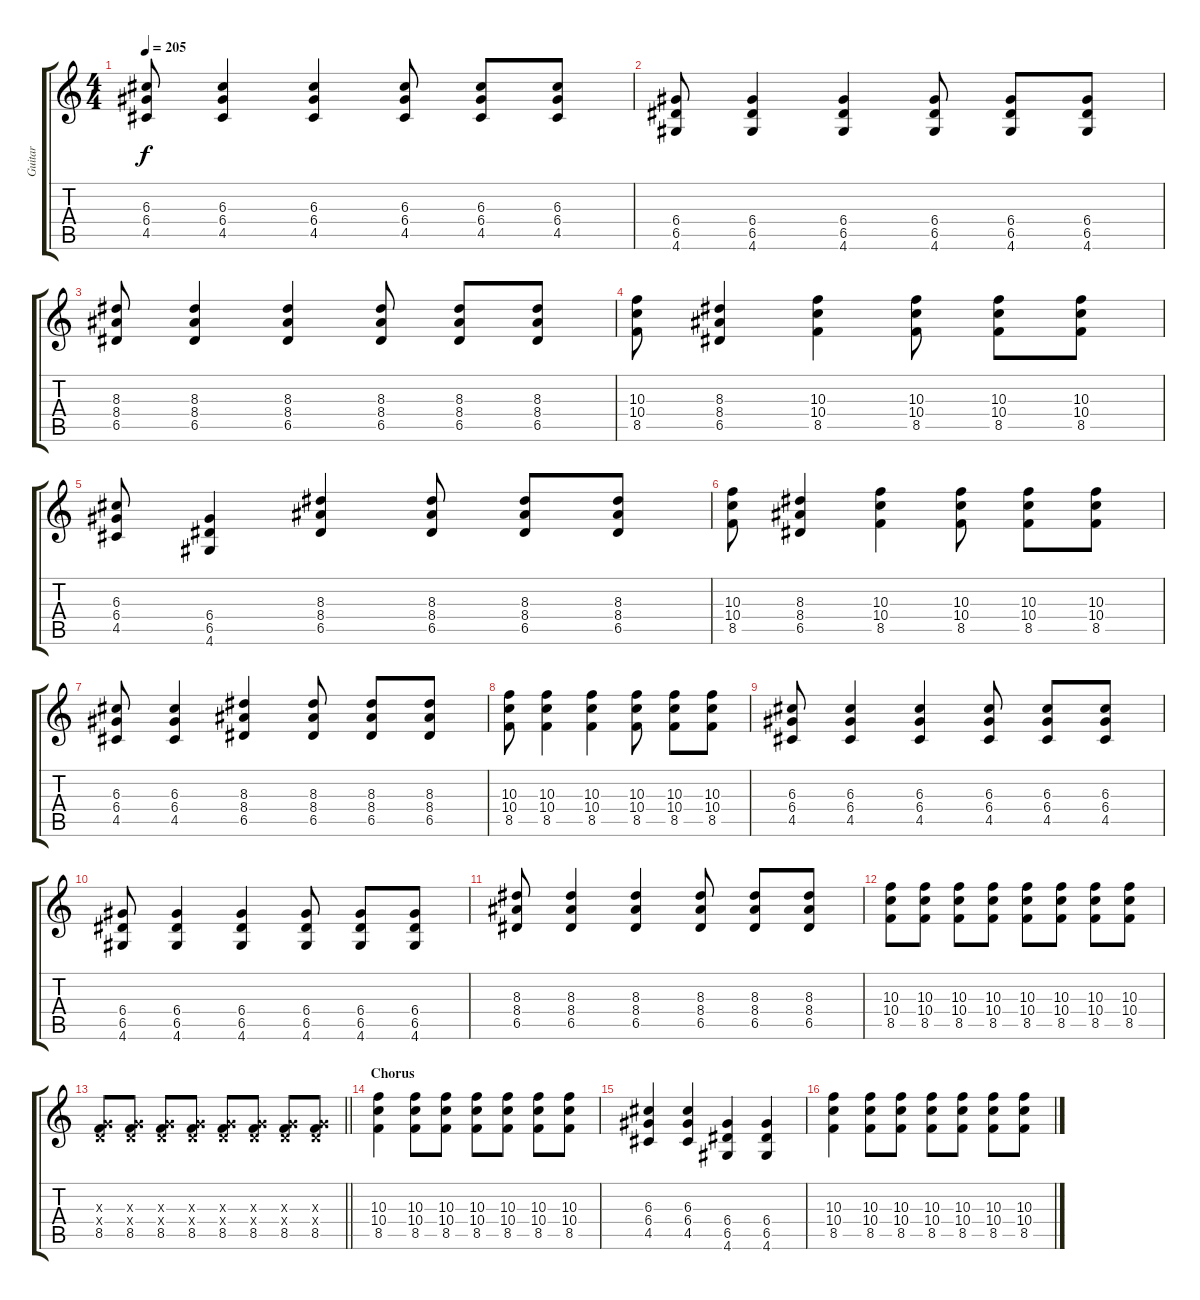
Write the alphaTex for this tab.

\track ("Guitar" "Guitar") {instrument distortionguitar}
\staff {score tabs}
\tuning (E4 B3 G3 D3 A2 E2) {hide}
\ts (4 4)
\tempo 205
\clef g2
\ks c
(6.3 6.4 4.5).8{dy f} (6.3 6.4 4.5).4 (6.3 6.4 4.5).4 (6.3 6.4 4.5).8 (6.3 6.4 4.5).8 (6.3 6.4 4.5).8 |
(6.4 6.5 4.6).8 (6.4 6.5 4.6).4 (6.4 6.5 4.6).4 (6.4 6.5 4.6).8 (6.4 6.5 4.6).8 (6.4 6.5 4.6).8 |
(8.3 8.4 6.5).8 (8.3 8.4 6.5).4 (8.3 8.4 6.5).4 (8.3 8.4 6.5).8 (8.3 8.4 6.5).8 (8.3 8.4 6.5).8 |
(10.3 10.4 8.5).8 (8.3 8.4 6.5).4 (10.3 10.4 8.5).4 (10.3 10.4 8.5).8 (10.3 10.4 8.5).8 (10.3 10.4 8.5).8 |
(6.3 6.4 4.5).8 (6.4 6.5 4.6).4 (8.3 8.4 6.5).4 (8.3 8.4 6.5).8 (8.3 8.4 6.5).8 (8.3 8.4 6.5).8 |
(10.3 10.4 8.5).8 (8.3 8.4 6.5).4 (10.3 10.4 8.5).4 (10.3 10.4 8.5).8 (10.3 10.4 8.5).8 (10.3 10.4 8.5).8 |
(6.3 6.4 4.5).8 (6.3 6.4 4.5).4 (8.3 8.4 6.5).4 (8.3 8.4 6.5).8 (8.3 8.4 6.5).8 (8.3 8.4 6.5).8 |
(10.3 10.4 8.5).8 (10.3 10.4 8.5).4 (10.3 10.4 8.5).4 (10.3 10.4 8.5).8 (10.3 10.4 8.5).8 (10.3 10.4 8.5).8 |
(6.3 6.4 4.5).8 (6.3 6.4 4.5).4 (6.3 6.4 4.5).4 (6.3 6.4 4.5).8 (6.3 6.4 4.5).8 (6.3 6.4 4.5).8 |
(6.4 6.5 4.6).8 (6.4 6.5 4.6).4 (6.4 6.5 4.6).4 (6.4 6.5 4.6).8 (6.4 6.5 4.6).8 (6.4 6.5 4.6).8 |
(8.3 8.4 6.5).8 (8.3 8.4 6.5).4 (8.3 8.4 6.5).4 (8.3 8.4 6.5).8 (8.3 8.4 6.5).8 (8.3 8.4 6.5).8 |
(10.3 10.4 8.5).8 (10.3 10.4 8.5).8 (10.3 10.4 8.5).8 (10.3 10.4 8.5).8 (10.3 10.4 8.5).8 (10.3 10.4 8.5).8 (10.3 10.4 8.5).8 (10.3 10.4 8.5).8 |
\barLineRight lightlight
(0.3{x} 0.4{x} 8.5).8 (0.3{x} 0.4{x} 8.5).8 (0.3{x} 0.4{x} 8.5).8 (0.3{x} 0.4{x} 8.5).8 (0.3{x} 0.4{x} 8.5).8 (0.3{x} 0.4{x} 8.5).8 (0.3{x} 0.4{x} 8.5).8 (0.3{x} 0.4{x} 8.5).8 |
\section ("" "Chorus")
(10.3 10.4 8.5).4 (10.3 10.4 8.5).8 (10.3 10.4 8.5).8 (10.3 10.4 8.5).8 (10.3 10.4 8.5).8 (10.3 10.4 8.5).8 (10.3 10.4 8.5).8 |
(6.3 6.4 4.5).4 (6.3 6.4 4.5).4 (6.4 6.5 4.6).4 (6.4 6.5 4.6).4 |
(10.3 10.4 8.5).4 (10.3 10.4 8.5).8 (10.3 10.4 8.5).8 (10.3 10.4 8.5).8 (10.3 10.4 8.5).8 (10.3 10.4 8.5).8 (10.3 10.4 8.5).8
